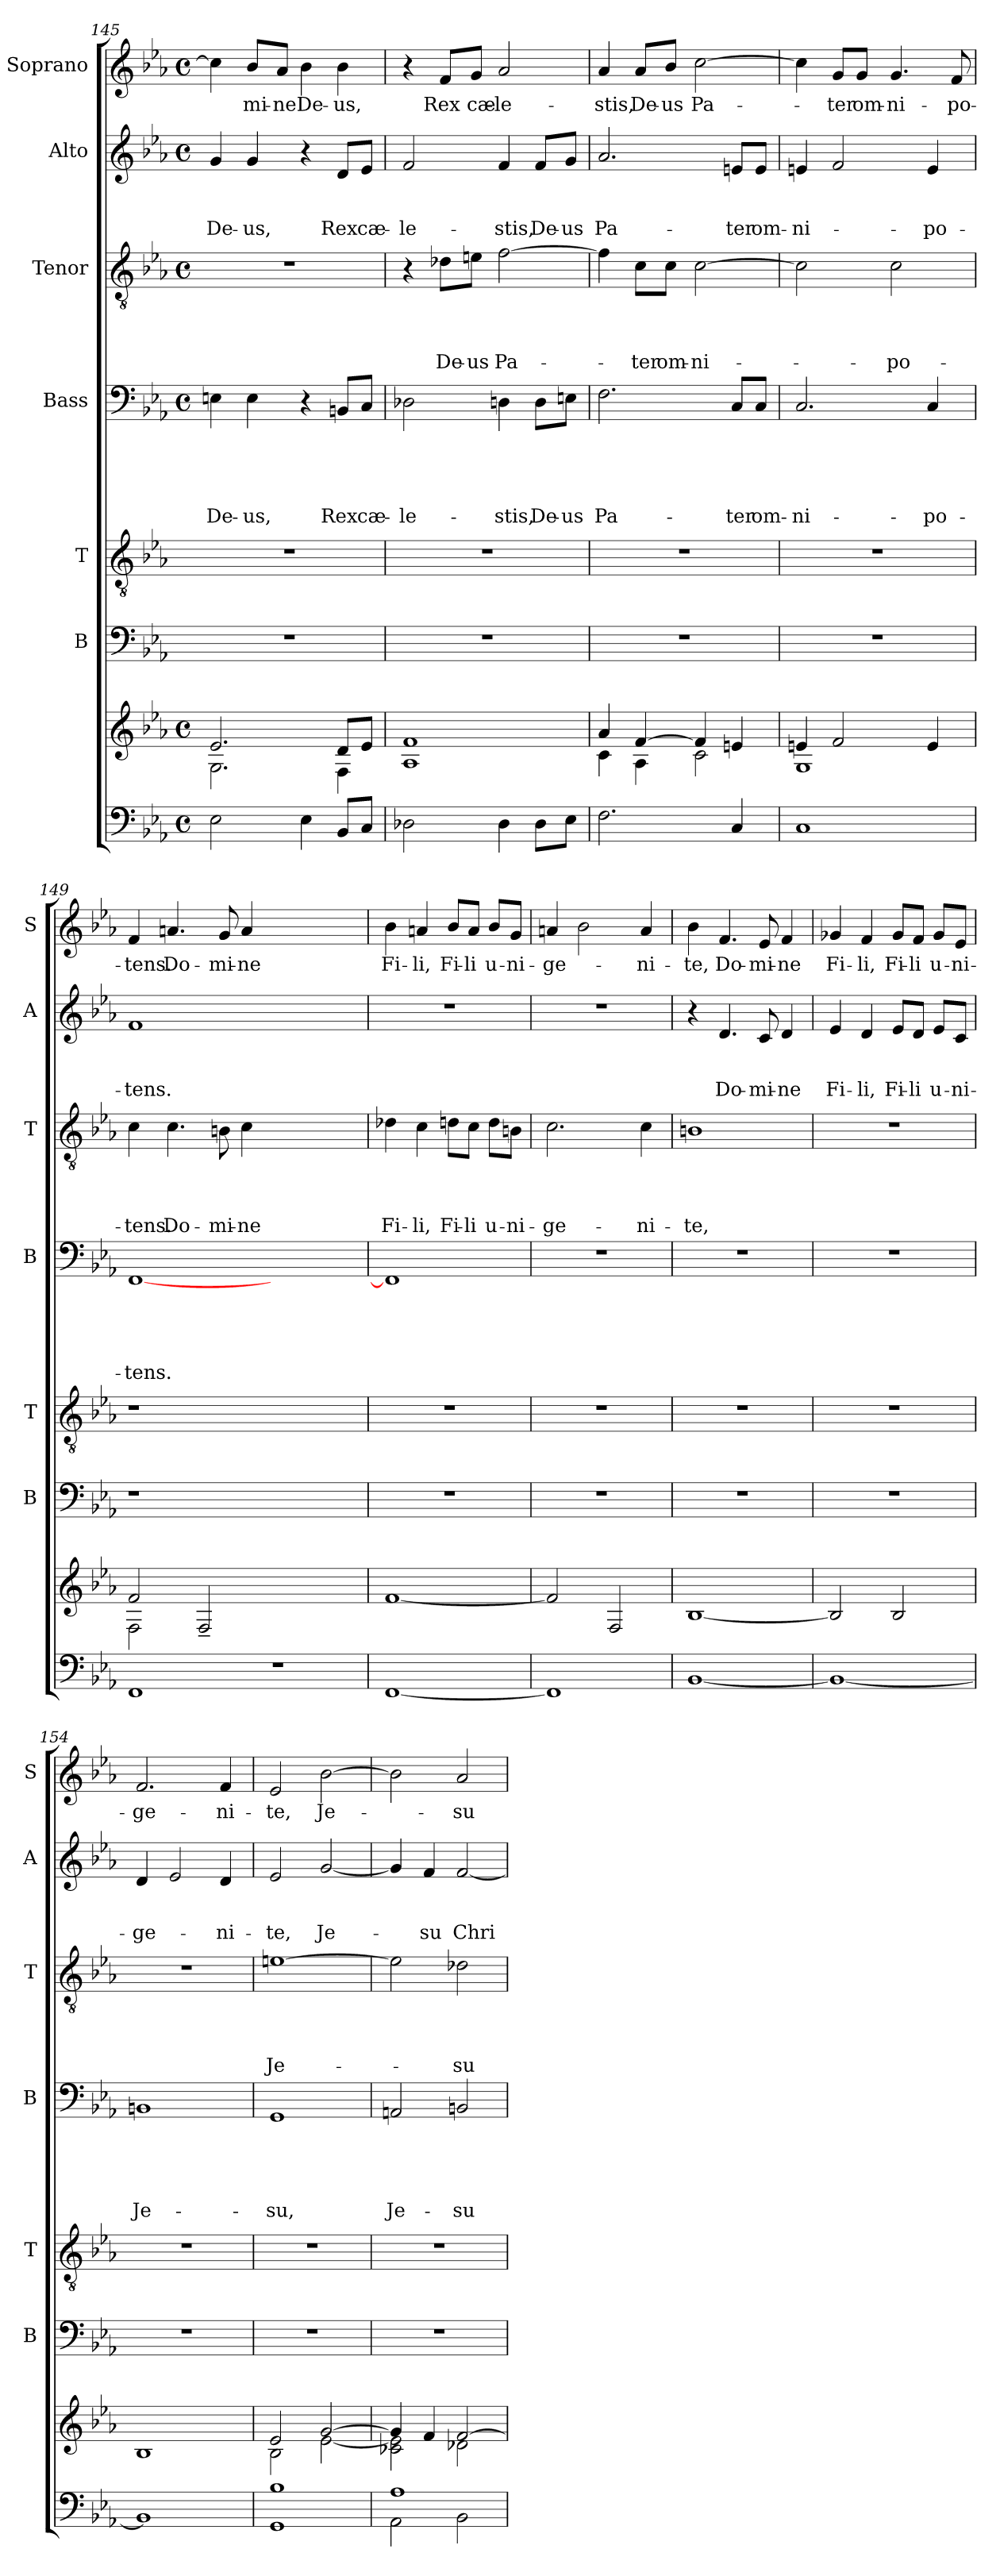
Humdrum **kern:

**kern	**kern	**kern	**kern	**kern	**text	**text	**text	**text	**text	**kern	**text	**text	**text	**text	**kern	**text	**text	**text	**kern	**text
*part8	*part7	*part6	*part5	*part4	*part4	*part4	*part4	*part4	*part4	*part3	*part3	*part3	*part3	*part3	*part2	*part2	*part2	*part2	*part1	*part1
*staff8	*staff7	*staff6	*staff5	*staff4	*staff4	*staff4	*staff4	*staff4	*staff4	*staff3	*staff3	*staff3	*staff3	*staff3	*staff2	*staff2	*staff2	*staff2	*staff1	*staff1
*	*	*I"B	*I"T	*I"Bass	*	*	*	*	*	*I"Tenor	*	*	*	*	*I"Alto	*	*	*	*I"Soprano	*
*	*	*I'B	*I'T	*I'B	*	*	*	*	*	*I'T	*	*	*	*	*I'A	*	*	*	*I'S	*
*clefF4	*clefG2	*clefF4	*clefGv2	*clefF4	*	*	*	*	*	*clefGv2	*	*	*	*	*clefG2	*	*	*	*clefG2	*
*k[b-e-a-]	*k[b-e-a-]	*k[b-e-a-]	*k[b-e-a-]	*k[b-e-a-]	*	*	*	*	*	*k[b-e-a-]	*	*	*	*	*k[b-e-a-]	*	*	*	*k[b-e-a-]	*
*E-:	*E-:	*E-:	*E-:	*E-:	*	*	*	*	*	*E-:	*	*	*	*	*E-:	*	*	*	*E-:	*
*M4/4	*M4/4	*	*	*M4/4	*	*	*	*	*	*M4/4	*	*	*	*	*M4/4	*	*	*	*M4/4	*
*met(c)	*met(c)	*	*	*met(c)	*	*	*	*	*	*met(c)	*	*	*	*	*met(c)	*	*	*	*met(c)	*
=145	=145	=145	=145	=145	=145	=145	=145	=145	=145	=145	=145	=145	=145	=145	=145	=145	=145	=145	=145	=145
*	*^	*	*	*	*	*	*	*	*	*	*	*	*	*	*	*	*	*	*	*
!	!	!	!	!	!	!	!	!	!	!LO:LY:b	!	!	!	!	!	!	!	!	!LO:LY:b	!	!
2E-\	2.e-/	2.G\	1r	1r	4E\	.	.	.	.	De-	1r	.	.	.	.	4g/	.	.	De-	4cc\]	.
!	!	!	!	!	!	!	!	!	!	!LO:LY:b	!	!	!	!	!	!	!	!	!LO:LY:b	!	!LO:LY:b
.	.	.	.	.	4E\	.	.	.	.	-us,	.	.	.	.	.	4g/	.	.	-us,	8b-/L	-mi-
!	!	!	!	!	!	!	!	!	!	!	!	!	!	!	!	!	!	!	!	!	!LO:LY:b:rj
.	.	.	.	.	.	.	.	.	.	.	.	.	.	.	.	.	.	.	.	8a-/J	-ne
!	!	!	!	!	!	!	!	!	!	!	!	!	!	!	!	!	!	!	!	!	!LO:LY:b
4E-\	.	.	.	.	4r	.	.	.	.	.	.	.	.	.	.	4r	.	.	.	4b-\	De-
!	!	!	!	!	!	!	!	!	!	!LO:LY:b	!	!	!	!	!	!	!	!	!LO:LY:b	!	!LO:LY:b
8BB-/L	8d/L	4F\	.	.	8BB/L	.	.	.	.	Rex	.	.	.	.	.	8d/L	.	.	Rex	4b-\	-us,
!	!	!	!	!	!	!	!	!	!	!LO:LY:b	!	!	!	!	!	!	!	!	!LO:LY:b	!	!
8C/J	8e-/J	.	.	.	8C/J	.	.	.	.	cæ-	.	.	.	.	.	8e-/J	.	.	cæ-	.	.
*	*v	*v	*	*	*	*	*	*	*	*	*	*	*	*	*	*	*	*	*	*	*
=146	=146	=146	=146	=146	=146	=146	=146	=146	=146	=146	=146	=146	=146	=146	=146	=146	=146	=146	=146	=146
!	!	!	!	!	!	!	!	!	!LO:LY:b	!	!	!	!	!	!	!	!	!LO:LY:b	!	!
2D-X\	1A- 1f	1r	1r	2D-X\	.	.	.	.	-le-	4r	.	.	.	.	2f/	.	.	-le-	4r	.
!	!	!	!	!	!	!	!	!	!	!	!	!	!	!LO:LY:b	!	!	!	!	!	!LO:LY:b
.	.	.	.	.	.	.	.	.	.	8d-X\L	.	.	.	De-	.	.	.	.	8f/L	Rex
!	!	!	!	!	!	!	!	!	!	!	!	!	!	!LO:LY:b	!	!	!	!	!	!LO:LY:b
.	.	.	.	.	.	.	.	.	.	8e\J	.	.	.	-us	.	.	.	.	8g/J	cæ-
!	!	!	!	!	!	!	!	!	!LO:LY:b	!	!	!	!	!LO:LY:b	!	!	!	!LO:LY:b	!	!LO:LY:b:rj
4D-\	.	.	.	4D\	.	.	.	.	-stis,	[>2f\	.	.	.	Pa-	4f/	.	.	-stis,	2a-/	-le-
!	!	!	!	!	!	!	!	!	!LO:LY:b	!	!	!	!	!	!	!	!	!LO:LY:b	!	!
8D-\L	.	.	.	8D\L	.	.	.	.	De-	.	.	.	.	.	8f/L	.	.	De-	.	.
!	!	!	!	!	!	!	!	!	!LO:LY:b:rj	!	!	!	!	!	!	!	!	!LO:LY:b:rj	!	!
8E-\J	.	.	.	8E\J	.	.	.	.	-us	.	.	.	.	.	8g/J	.	.	-us	.	.
=147	=147	=147	=147	=147	=147	=147	=147	=147	=147	=147	=147	=147	=147	=147	=147	=147	=147	=147	=147	=147
*	*^	*	*	*	*	*	*	*	*	*	*	*	*	*	*	*	*	*	*	*
!	!	!	!	!	!	!	!	!	!	!LO:LY:b	!	!	!	!	!	!	!	!	!LO:LY:b	!	!LO:LY:b
2.F\	4a-/	4c\	1r	1r	2.F\	.	.	.	.	Pa-	4f\]	.	.	.	.	2.a-/	.	.	Pa-	4a-/	-stis,
!	!	!	!	!	!	!	!	!	!	!	!	!	!	!	!LO:LY:b	!	!	!	!	!	!LO:LY:b
.	[>4f/	4A-\	.	.	.	.	.	.	.	.	8c\L	.	.	.	-ter	.	.	.	.	8a-/L	De-
!	!	!	!	!	!	!	!	!	!	!	!	!	!	!	!LO:LY:b	!	!	!	!	!	!LO:LY:b
.	.	.	.	.	.	.	.	.	.	.	8c\J	.	.	.	om-	.	.	.	.	8b-/J	-us
!	!	!	!	!	!	!	!	!	!	!	!	!	!	!	!LO:LY:b:rj	!	!	!	!	!	!LO:LY:b
.	4f/]	2c\	.	.	.	.	.	.	.	.	[>2c\	.	.	.	-ni-	.	.	.	.	[>2cc\	Pa-
!	!	!	!	!	!	!	!	!	!	!LO:LY:b	!	!	!	!	!	!	!	!	!LO:LY:b	!	!
4C/	4en/	.	.	.	8C/L	.	.	.	.	-ter	.	.	.	.	.	8en/L	.	.	-ter	.	.
!	!	!	!	!	!	!	!	!	!	!LO:LY:b	!	!	!	!	!	!	!	!	!LO:LY:b	!	!
.	.	.	.	.	8C/J	.	.	.	.	om-	.	.	.	.	.	8e/J	.	.	om-	.	.
=148	=148	=148	=148	=148	=148	=148	=148	=148	=148	=148	=148	=148	=148	=148	=148	=148	=148	=148	=148	=148	=148
!	!	!	!	!	!	!	!	!	!	!LO:LY:b	!	!	!	!	!	!	!	!	!LO:LY:b	!	!
1C	4en/	1G	1r	1r	2.C/	.	.	.	.	-ni-	2c\]	.	.	.	.	4en/	.	.	-ni-	4cc\]	.
!	!	!	!	!	!	!	!	!	!	!	!	!	!	!	!	!	!	!	!	!	!LO:LY:b
.	2f/	.	.	.	.	.	.	.	.	.	.	.	.	.	.	2f/	.	.	.	8g/L	-ter
!	!	!	!	!	!	!	!	!	!	!	!	!	!	!	!	!	!	!	!	!	!LO:LY:b
.	.	.	.	.	.	.	.	.	.	.	.	.	.	.	.	.	.	.	.	8g/J	om-
!	!	!	!	!	!	!	!	!	!	!	!	!	!	!	!LO:LY:b	!	!	!	!	!	!LO:LY:b:rj
.	.	.	.	.	.	.	.	.	.	.	2c\	.	.	.	-po-	.	.	.	.	4.g/	-ni-
!	!	!	!	!	!	!	!	!	!	!LO:LY:b	!	!	!	!	!	!	!	!	!LO:LY:b	!	!
.	4e/	.	.	.	4C/	.	.	.	.	-po-	.	.	.	.	.	4e/	.	.	-po-	.	.
!	!	!	!	!	!	!	!	!	!	!	!	!	!	!	!	!	!	!	!	!	!LO:LY:b
.	.	.	.	.	.	.	.	.	.	.	.	.	.	.	.	.	.	.	.	8f/	-po-
!!LO:PB:g=z
=149	=149	=149	=149	=149	=149	=149	=149	=149	=149	=149	=149	=149	=149	=149	=149	=149	=149	=149	=149	=149	=149
!	!	!	!	!	!	!	!	!	!	!LO:LY:b	!	!	!	!	!LO:LY:b	!	!	!	!LO:LY:b	!	!LO:LY:b
1FF	2f/	2F\	1r	1r	[<1FF	.	.	.	.	-tens.	4c\	.	.	.	-tens.	1f	.	.	-tens.	4f/	-tens.
!	!	!	!	!	!	!	!	!	!	!	!	!	!	!	!LO:LY:b	!	!	!	!	!	!LO:LY:b
.	.	.	.	.	.	.	.	.	.	.	4.c\	.	.	.	Do-	.	.	.	.	4.an/	Do-
.	2F~>/	1ryy	.	.	.	.	.	.	.	.	.	.	.	.	.	.	.	.	.	.	.
!	!	!	!	!	!	!	!	!	!	!	!	!	!	!	!LO:LY:b	!	!	!	!	!	!LO:LY:b
.	.	.	.	.	.	.	.	.	.	.	8B\	.	.	.	-mi-	.	.	.	.	8g/	-mi-
!	!	!	!	!	!	!	!	!	!	!	!	!	!	!	!LO:LY:b	!	!	!	!	!	!LO:LY:b
.	.	.	.	.	.	.	.	.	.	.	4c\	.	.	.	-ne	.	.	.	.	4a/	-ne
1r	1ryy	.	1ryy	1ryy	1ryy	.	.	.	.	.	1ryy	.	.	.	.	1ryy	.	.	.	1ryy	.
.	.	2ryy	.	.	.	.	.	.	.	.	.	.	.	.	.	.	.	.	.	.	.
=150	=150	=150	=150	=150	=150	=150	=150	=150	=150	=150	=150	=150	=150	=150	=150	=150	=150	=150	=150	=150	=150
!	!	!	!	!	!	!	!	!	!	!	!	!	!	!	!LO:LY:b	!	!	!	!	!	!LO:LY:b
*	*v	*v	*	*	*	*	*	*	*	*	*	*	*	*	*	*	*	*	*	*	*
[<1FF	[<1f	1r	1r	1FF]	.	.	.	.	.	4d-X\	.	.	.	Fi-	1r	.	.	.	4b-\	Fi-
!	!	!	!	!	!	!	!	!	!	!	!	!	!	!LO:LY:b	!	!	!	!	!	!LO:LY:b
.	.	.	.	.	.	.	.	.	.	4c\	.	.	.	-li,	.	.	.	.	4an/	-li,
!	!	!	!	!	!	!	!	!	!	!	!	!	!	!LO:LY:b	!	!	!	!	!	!LO:LY:b
.	.	.	.	.	.	.	.	.	.	8d\L	.	.	.	Fi-	.	.	.	.	8b-/L	Fi-
!	!	!	!	!	!	!	!	!	!	!	!	!	!	!LO:LY:b	!	!	!	!	!	!LO:LY:b
.	.	.	.	.	.	.	.	.	.	8c\J	.	.	.	-li	.	.	.	.	8a/J	-li
!	!	!	!	!	!	!	!	!	!	!	!	!	!	!LO:LY:b	!	!	!	!	!	!LO:LY:b
.	.	.	.	.	.	.	.	.	.	8d\L	.	.	.	u-	.	.	.	.	8b-/L	u-
!	!	!	!	!	!	!	!	!	!	!	!	!	!	!LO:LY:b	!	!	!	!	!	!LO:LY:b
.	.	.	.	.	.	.	.	.	.	8B\J	.	.	.	-ni-	.	.	.	.	8g/J	-ni-
=151	=151	=151	=151	=151	=151	=151	=151	=151	=151	=151	=151	=151	=151	=151	=151	=151	=151	=151	=151	=151
!	!	!	!	!	!	!	!	!	!	!	!	!	!	!LO:LY:b	!	!	!	!	!	!LO:LY:b
1FF]	2f/]	1r	1r	1r	.	.	.	.	.	2.c\	.	.	.	-ge-	1r	.	.	.	4an/	-ge-
.	.	.	.	.	.	.	.	.	.	.	.	.	.	.	.	.	.	.	2b-\	.
.	2F/	.	.	.	.	.	.	.	.	.	.	.	.	.	.	.	.	.	.	.
!	!	!	!	!	!	!	!	!	!	!	!	!	!	!LO:LY:b	!	!	!	!	!	!LO:LY:b
.	.	.	.	.	.	.	.	.	.	4c\	.	.	.	-ni-	.	.	.	.	4a/	-ni-
=152	=152	=152	=152	=152	=152	=152	=152	=152	=152	=152	=152	=152	=152	=152	=152	=152	=152	=152	=152	=152
!	!	!	!	!	!	!	!	!	!	!	!	!	!	!LO:LY:b	!	!	!	!	!	!LO:LY:b
[<1BB-	[<1B-	1r	1r	1r	.	.	.	.	.	1B	.	.	.	-te,	4r	.	.	.	4b-\	-te,
!	!	!	!	!	!	!	!	!	!	!	!	!	!	!	!	!	!	!LO:LY:b	!	!LO:LY:b
.	.	.	.	.	.	.	.	.	.	.	.	.	.	.	4.d/	.	.	Do-	4.f/	Do-
!	!	!	!	!	!	!	!	!	!	!	!	!	!	!	!	!	!	!LO:LY:b	!	!LO:LY:b
.	.	.	.	.	.	.	.	.	.	.	.	.	.	.	8c/	.	.	-mi-	8e-/	-mi-
!	!	!	!	!	!	!	!	!	!	!	!	!	!	!	!	!	!	!LO:LY:b:rj	!	!LO:LY:b:rj
.	.	.	.	.	.	.	.	.	.	.	.	.	.	.	4d/	.	.	-ne	4f/	-ne
=153	=153	=153	=153	=153	=153	=153	=153	=153	=153	=153	=153	=153	=153	=153	=153	=153	=153	=153	=153	=153
!	!	!	!	!	!	!	!	!	!	!	!	!	!	!	!	!	!	!LO:LY:b	!	!LO:LY:b
1BB-_	2B-/]	1r	1r	1r	.	.	.	.	.	1r	.	.	.	.	4e-/	.	.	Fi-	4g-X/	Fi-
!	!	!	!	!	!	!	!	!	!	!	!	!	!	!	!	!	!	!LO:LY:b	!	!LO:LY:b
.	.	.	.	.	.	.	.	.	.	.	.	.	.	.	4d/	.	.	-li,	4f/	-li,
!	!	!	!	!	!	!	!	!	!	!	!	!	!	!	!	!	!	!LO:LY:b	!	!LO:LY:b
.	2B-/	.	.	.	.	.	.	.	.	.	.	.	.	.	8e-/L	.	.	Fi-	8g-/L	Fi-
!	!	!	!	!	!	!	!	!	!	!	!	!	!	!	!	!	!	!LO:LY:b	!	!LO:LY:b
.	.	.	.	.	.	.	.	.	.	.	.	.	.	.	8d/J	.	.	-li	8f/J	-li
!	!	!	!	!	!	!	!	!	!	!	!	!	!	!	!	!	!	!LO:LY:b	!	!LO:LY:b
.	.	.	.	.	.	.	.	.	.	.	.	.	.	.	8e-/L	.	.	u-	8g-/L	u-
!	!	!	!	!	!	!	!	!	!	!	!	!	!	!	!	!	!	!LO:LY:b	!	!LO:LY:b
.	.	.	.	.	.	.	.	.	.	.	.	.	.	.	8c/J	.	.	-ni-	8e-/J	-ni-
!!LO:PB:g=z
=154	=154	=154	=154	=154	=154	=154	=154	=154	=154	=154	=154	=154	=154	=154	=154	=154	=154	=154	=154	=154
!	!	!	!	!	!	!	!	!	!LO:LY:b	!	!	!	!	!	!	!	!	!LO:LY:b	!	!LO:LY:b
1BB-]	1B-	1r	1r	1BB	.	.	.	.	Je-	1r	.	.	.	.	4d/	.	.	-ge-	2.f/	-ge-
.	.	.	.	.	.	.	.	.	.	.	.	.	.	.	2e-/	.	.	.	.	.
!	!	!	!	!	!	!	!	!	!	!	!	!	!	!	!	!	!	!LO:LY:b	!	!LO:LY:b
.	.	.	.	.	.	.	.	.	.	.	.	.	.	.	4d/	.	.	-ni-	4f/	-ni-
=155	=155	=155	=155	=155	=155	=155	=155	=155	=155	=155	=155	=155	=155	=155	=155	=155	=155	=155	=155	=155
*	*^	*	*	*	*	*	*	*	*	*	*	*	*	*	*	*	*	*	*	*
!	!	!	!	!	!	!	!	!	!	!LO:LY:b	!	!	!	!	!LO:LY:b	!	!	!	!LO:LY:b	!	!LO:LY:b
1GG 1B-	2e-/	2B-\	1r	1r	1GG	.	.	.	.	-su,	[>1e	.	.	.	Je-	2e-/	.	.	-te,	2e-/	-te,
!	!	!	!	!	!	!	!	!	!	!	!	!	!	!	!	!	!	!	!LO:LY:b	!	!LO:LY:b
.	[>2g/	[<2e-\	.	.	.	.	.	.	.	.	.	.	.	.	.	[<2g/	.	.	Je-	[>2b-\	Je-
=156	=156	=156	=156	=156	=156	=156	=156	=156	=156	=156	=156	=156	=156	=156	=156	=156	=156	=156	=156	=156	=156
*^	*	*	*	*	*	*	*	*	*	*	*	*	*	*	*	*	*	*	*	*	*
!	!	!	!	!	!	!	!	!	!	!	!LO:LY:b	!	!	!	!	!	!	!	!	!	!	!
1A-	2AA-\	4g/]	2c-X\ 2e-\]	1r	1r	2AA/	.	.	.	.	Je-	2e\]	.	.	.	.	4g/]	.	.	.	2b-\]	.
!	!	!	!	!	!	!	!	!	!	!	!	!	!	!	!	!	!	!	!	!LO:LY:b	!	!
.	.	4f/	.	.	.	.	.	.	.	.	.	.	.	.	.	.	4f/	.	.	-su	.	.
!	!	!	!	!	!	!	!	!	!	!	!LO:LY:b	!	!	!	!	!LO:LY:b	!	!	!	!LO:LY:b	!	!LO:LY:b
.	2BB-\	[>2f/	2d-X\	.	.	2BB/	.	.	.	.	-su	2d-X\	.	.	.	-su	[<2f/	.	.	Chri-	2a-/	-su
*v	*v	*	*	*	*	*	*	*	*	*	*	*	*	*	*	*	*	*	*	*	*	*
*	*v	*v	*	*	*	*	*	*	*	*	*	*	*	*	*	*	*	*	*	*	*
=	=	=	=	=	=	=	=	=	=	=	=	=	=	=	=	=	=	=	=	=
*-	*-	*-	*-	*-	*-	*-	*-	*-	*-	*-	*-	*-	*-	*-	*-	*-	*-	*-	*-	*-
